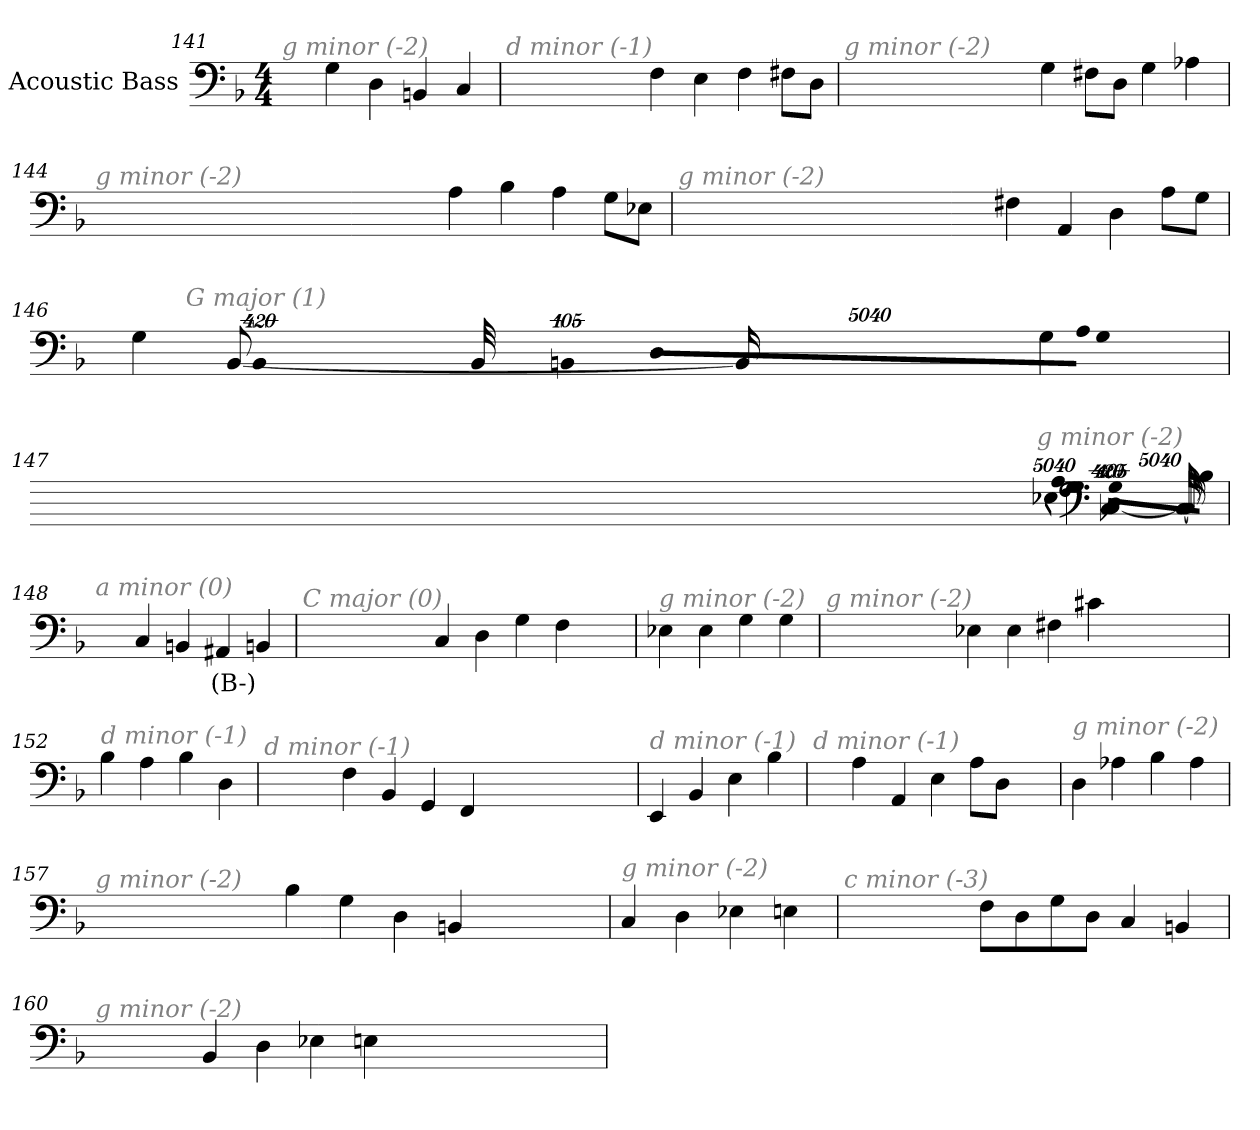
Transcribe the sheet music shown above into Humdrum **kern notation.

**kern	**text
*part1	*part1
*staff1	*staff1
*I"Acoustic Bass	*
*clefF4	*
*ITrd7c12	*
*k[b-]	*
*F:	*
*M4/4	*
=141	=141
!LO:TX:i:color=#808080:t=g minor (-2)	!
4GG	.
4DD	.
4BBBn	.
4CC	.
=142	=142
!LO:TX:i:color=#808080:t=d minor (-1)	!
4FF	.
4EE	.
4FF	.
8FF#XL	.
8DDJ	.
=143	=143
!LO:TX:i:color=#808080:t=g minor (-2)	!
4GG	.
8FF#XL	.
8DDJ	.
4GG	.
4AA-X	.
=144	=144
!LO:TX:i:color=#808080:t=g minor (-2)	!
4AA	.
4BB-	.
4AA	.
8GGL	.
8EE-XJ	.
=145	=145
!LO:TX:i:color=#808080:t=g minor (-2)	!
4FF#X	.
4AAA	.
4DD	.
8AAL	.
8GGJ	.
=146	=146
!LO:TX:i:color=#808080:t=G major (1)	!
4GG	.
!LO:N:vis=8	!
40320%3347AAL	.
!LO:N:vis=8	!
40320%3347GG	.
!LO:N:vis=8	!
40320%3347DDJ	.
!LO:N:vis=1024	!
[13440%13BBBn	.
8BBB_	.
16BBB_	.
32BBB_	.
!LO:N:vis=1024%31	!
13440%407BBB]	.
4GG	.
=147	=147
!LO:TX:i:color=#808080:t=g minor (-2)	!
!LO:N:vis=8	!
40320%3347BB-L	.
!LO:N:vis=8	!
40320%3347GG	.
!LO:N:vis=8	!
40320%3347DDJ	.
!LO:N:vis=1024	!
[13440%13CC	.
8CC_	.
16CC_	.
32CC_	.
!LO:N:vis=1024%31	!
13440%407CC]	.
4GG	.
!LO:N:vis=8	!
40320%3347AAL	.
!LO:N:vis=8	!
40320%3347GG	.
!LO:N:vis=8	!
40320%3347EE-XJ	.
=148	=148
!LO:TX:i:color=#808080:t=a minor (0)	!
4CC	.
4BBBn	.
4AAA#Xi	(B-)
4BBBn	.
=149	=149
!LO:TX:i:color=#808080:t=C major (0)	!
4CC	.
4DD	.
4GG	.
4FF	.
=150	=150
!LO:TX:i:color=#808080:t=g minor (-2)	!
4EE-X	.
4EE-	.
4GG	.
4GG	.
=151	=151
!LO:TX:i:color=#808080:t=g minor (-2)	!
4EE-X	.
4EE-	.
4FF#X	.
4C#X	.
=152	=152
!LO:TX:i:color=#808080:t=d minor (-1)	!
4BB-	.
4AA	.
4BB-	.
4DD	.
=153	=153
!LO:TX:i:color=#808080:t=d minor (-1)	!
4FF	.
4BBB-	.
4GGG	.
4FFF	.
=154	=154
!LO:TX:i:color=#808080:t=d minor (-1)	!
4EEE	.
4BBB-	.
4EE	.
4BB-	.
=155	=155
!LO:TX:i:color=#808080:t=d minor (-1)	!
4AA	.
4AAA	.
4EE	.
8AAL	.
8DDJ	.
=156	=156
!LO:TX:i:color=#808080:t=g minor (-2)	!
4DD	.
4AA-X	.
4BB-	.
4AA-	.
=157	=157
!LO:TX:i:color=#808080:t=g minor (-2)	!
4BB-	.
4GG	.
4DD	.
4BBBn	.
=158	=158
!LO:TX:i:color=#808080:t=g minor (-2)	!
4CC	.
4DD	.
4EE-X	.
4EEn	.
=159	=159
!LO:TX:i:color=#808080:t=c minor (-3)	!
8FFL	.
8DD	.
8GG	.
8DDJ	.
4CC	.
4BBBn	.
=160	=160
!LO:TX:i:color=#808080:t=g minor (-2)	!
4BBB-	.
4DD	.
4EE-X	.
4EEn	.
=	=
*-	*-
